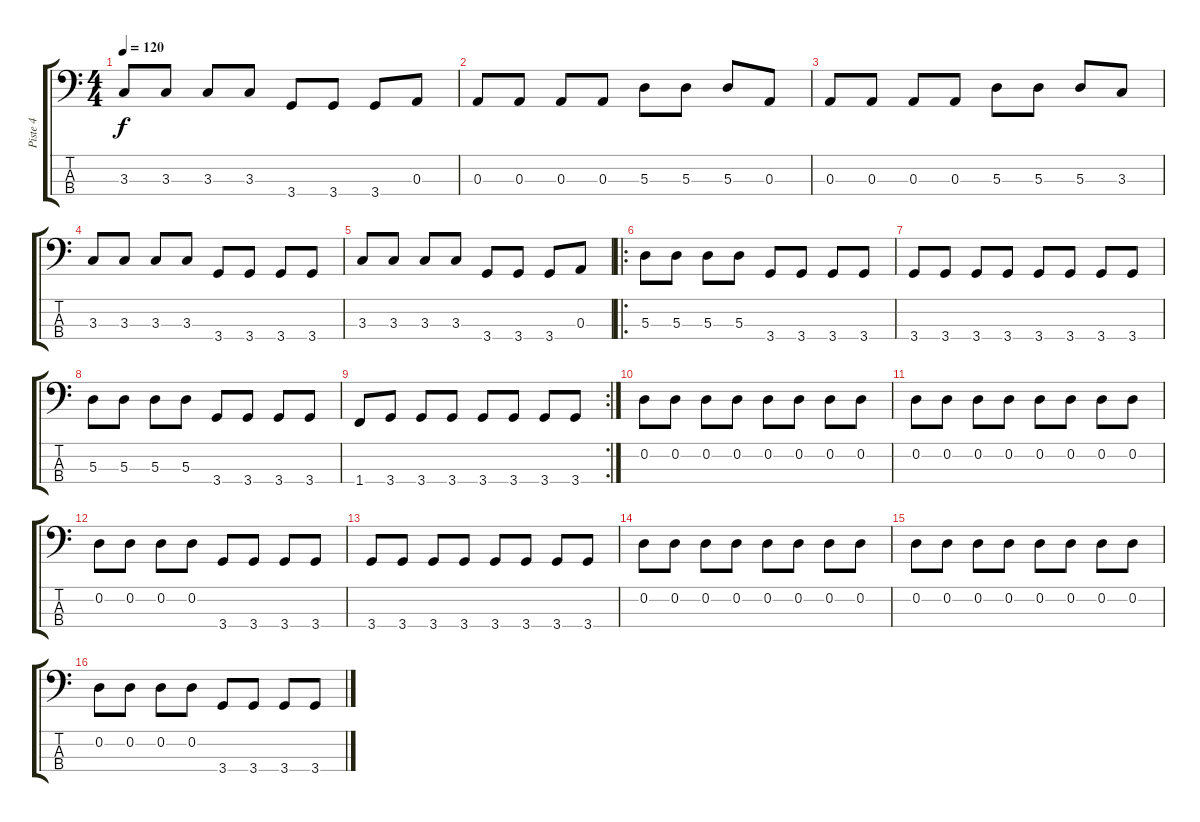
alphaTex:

\track ("Piste 4" "Piste 4") {instrument electricbassfinger}
\staff {score tabs}
\tuning (G2 D2 A1 E1) {hide}
\ts (4 4)
\tempo 120
\clef f4
\ks c
3.3.8{dy f} 3.3.8 3.3.8 3.3.8 3.4.8 3.4.8 3.4.8 0.3.8 |
0.3.8 0.3.8 0.3.8 0.3.8 5.3.8 5.3.8 5.3.8 0.3.8 |
0.3.8 0.3.8 0.3.8 0.3.8 5.3.8 5.3.8 5.3.8 3.3.8 |
3.3.8 3.3.8 3.3.8 3.3.8 3.4.8 3.4.8 3.4.8 3.4.8 |
3.3.8 3.3.8 3.3.8 3.3.8 3.4.8 3.4.8 3.4.8 0.3.8 |
\ro
5.3.8 5.3.8 5.3.8 5.3.8 3.4.8 3.4.8 3.4.8 3.4.8 |
3.4.8 3.4.8 3.4.8 3.4.8 3.4.8 3.4.8 3.4.8 3.4.8 |
5.3.8 5.3.8 5.3.8 5.3.8 3.4.8 3.4.8 3.4.8 3.4.8 |
\rc 2
1.4.8 3.4.8 3.4.8 3.4.8 3.4.8 3.4.8 3.4.8 3.4.8 |
0.2.8 0.2.8 0.2.8 0.2.8 0.2.8 0.2.8 0.2.8 0.2.8 |
0.2.8 0.2.8 0.2.8 0.2.8 0.2.8 0.2.8 0.2.8 0.2.8 |
0.2.8 0.2.8 0.2.8 0.2.8 3.4.8 3.4.8 3.4.8 3.4.8 |
3.4.8 3.4.8 3.4.8 3.4.8 3.4.8 3.4.8 3.4.8 3.4.8 |
0.2.8 0.2.8 0.2.8 0.2.8 0.2.8 0.2.8 0.2.8 0.2.8 |
0.2.8 0.2.8 0.2.8 0.2.8 0.2.8 0.2.8 0.2.8 0.2.8 |
0.2.8 0.2.8 0.2.8 0.2.8 3.4.8 3.4.8 3.4.8 3.4.8
